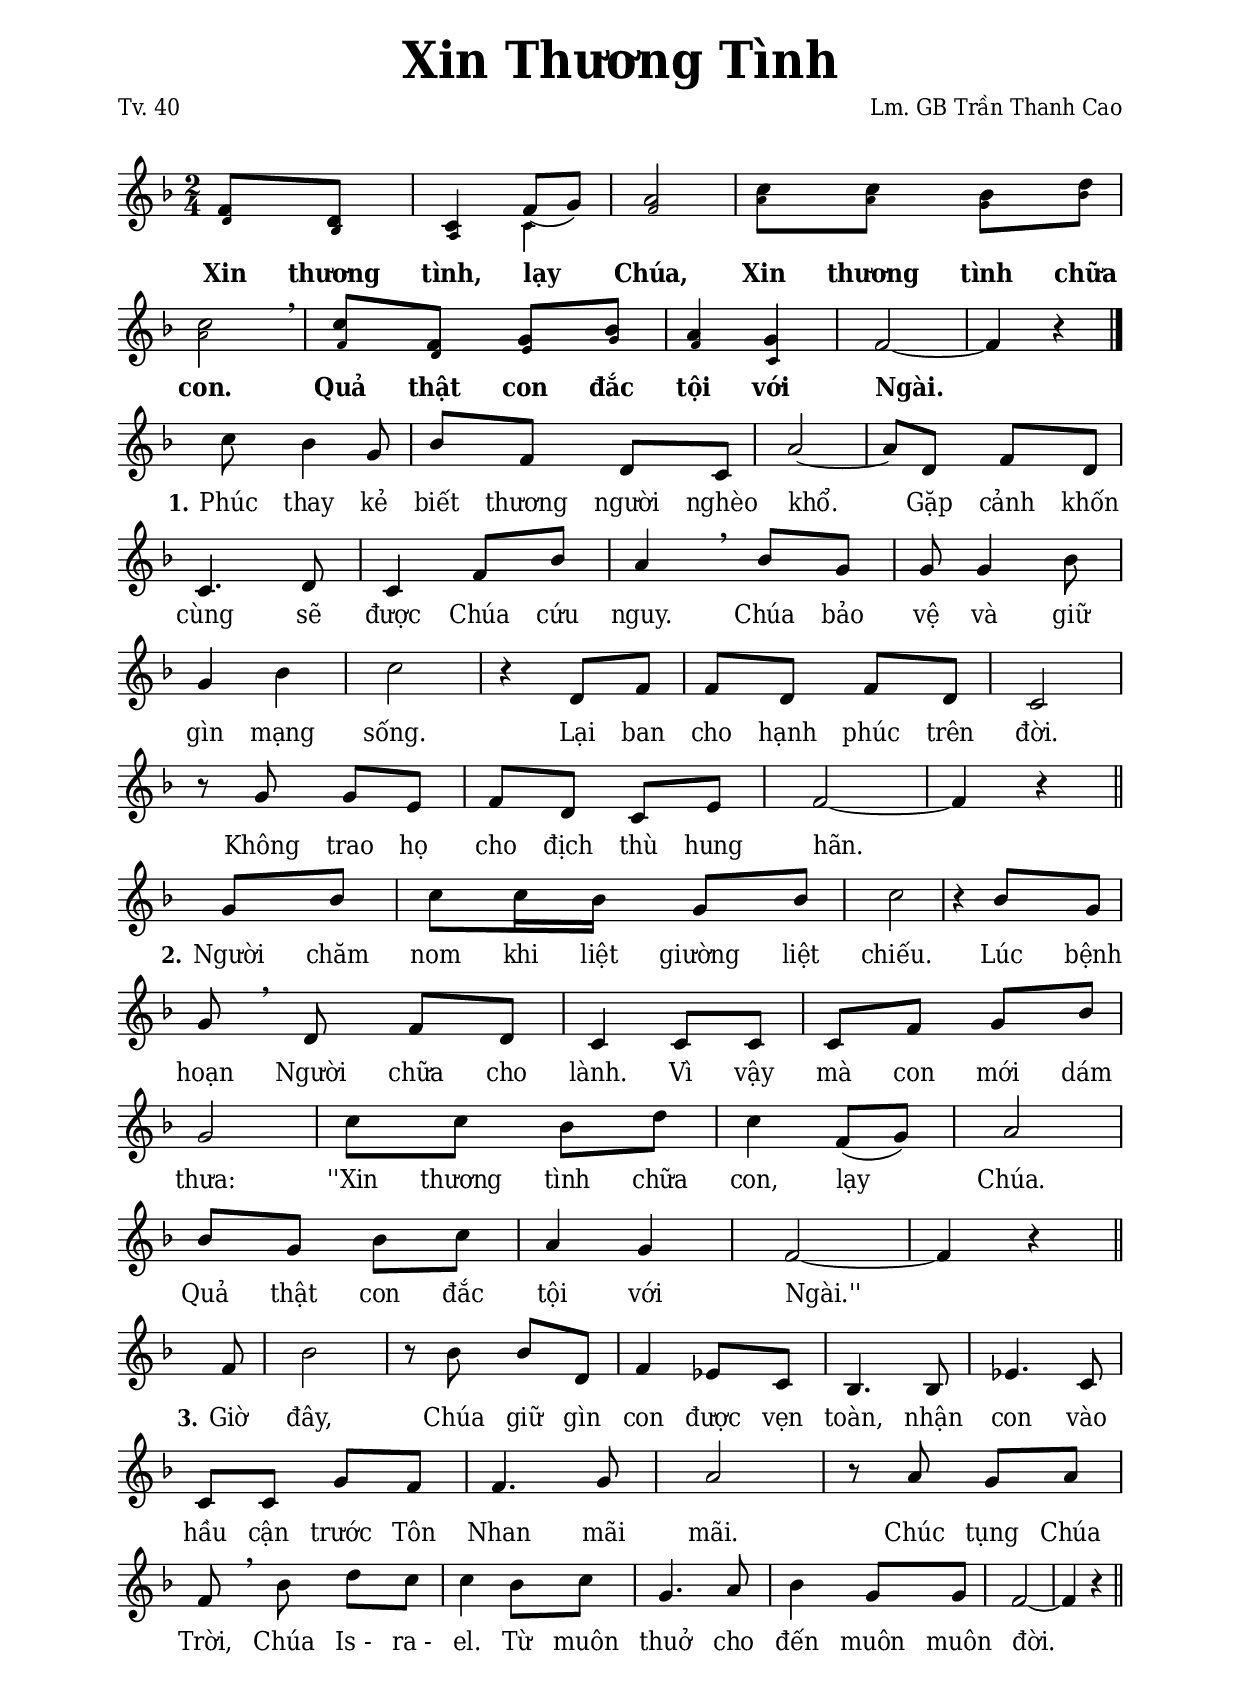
% Cài đặt chung
\version "2.22.1"
\include "english.ly"

\header {
  title = \markup { \fontsize #3 "Xin Thương Tình" }
  poet = "Tv. 40"
  composer = "Lm. GB Trần Thanh Cao"
  arranger = " "
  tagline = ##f
}

% Nhạc điệp khúc
nhacDiepKhucSop = \relative c' {
  \partial 4 f8 d |
  c4 f8 _(g) |
  a2 |
  c8 c bf d |
  c2 \breathe |
  c8 f, g bf |
  a4 g |
  f2 ~ |
  f4 r \bar "|."
}

nhacDiepKhucBas = \relative c' {
  \partial 4 d8 bf |
  a4 c |
  f2 |
  a8 a g bf |
  a2 |
  f8 d e g |
  f4 c |
  f2 ~ |
  f4 r
}

% Nhạc phiên khúc
nhacPhienKhucMot = \relative c'' {
  c8 bf4 g8 |
  bf f d c |
  a'2 ~ |
  a8 d, f d |
  c4. d8 |
  c4 f8 bf |
  a4 \breathe bf8 g |
  g g4 bf8 |
  g4 bf |
  c2 |
  r4 d,8 f |
  f d f d |
  c2 |
  r8 g' g e |
  f d c e |
  f2 ~ 
  f4 r \bar "||"
}

nhacPhienKhucHai = \relative c'' {
  \partial 4 g8 bf |
  c c16 bf g8 bf |
  c2 |
  r4 bf8 g |
  g \breathe d f d |
  c4 c8 c |
  c f g bf |
  g2 |
  c8 c bf d |
  c4 f,8 (g) 
  a2 |
  bf8 g bf c |
  a4 g |
  f2 ~ |
  f4 r \bar "||"
}

nhacPhienKhucBa = \relative c' {
  \partial 8 f8 |
  bf2 |
  r8 bf8 bf d, |
  f4 ef8 c |
  bf4. bf8 |
  ef4. c8 |
  c c g' f |
  f4. g8 |
  a2 |
  r8 a g a |
  f8 \breathe bf d c |
  c4 bf8 c |
  g4. a8 |
  bf4 g8 g |
  f2 ~ |
  f4 r \bar "||"
}

% Lời điệp khúc
loiDiepKhuc = \lyricmode {
  Xin thương tình, lạy Chúa,
  Xin thương tình chữa con.
  Quả thật con đắc tội với Ngài.
}

% Lời phiên khúc
loiPhienKhucMot = \lyricmode {
  \set stanza = #"1."
  Phúc thay kẻ biết thương người nghèo khổ.
  Gặp cảnh khốn cùng sẽ được Chúa cứu nguy.
  Chúa bảo vệ và giữ gìn mạng sống.
  Lại ban cho hạnh phúc trên đời.
  Không trao họ cho địch thù hung hãn.
}

loiPhienKhucHai = \lyricmode {
  \set stanza = #"2."
  Người chăm nom khi liệt giường liệt chiếu.
  Lúc bệnh hoạn Người chữa cho lành.
  Vì vậy mà con mới dám thưa:
  ''Xin thương tình chữa con, lạy Chúa.
  Quả thật con đắc tội với Ngài.''
}

loiPhienKhucBa = \lyricmode {
  \set stanza = #"3."
  Giờ đây, Chúa giữ gìn con được vẹn toàn,
  nhận con vào hầu cận trước Tôn Nhan mãi mãi.
  Chúc tụng Chúa Trời,
  Chúa "Is -" "ra -" el.
  Từ muôn thuở cho đến muôn muôn đời.
}


% Dàn trang
\paper {
  #(set-paper-size "a4")
  top-margin = 10\mm
  bottom-margin = 10\mm
  left-margin = 20\mm
  right-margin = 20\mm
  indent = #0
  #(define fonts
    (make-pango-font-tree
      "Deja Vu Serif Condensed"
      "Deja Vu Serif Condensed"
      "Deja Vu Serif Condensed"
      (/ 20 20)))
  page-count = #1
  system-system-spacing = #'((basic-distance . 11)
                             (minimum-distance . 11)
                             (padding . 1))
  score-system-spacing = #'((basic-distance . 11)
                             (minimum-distance . 11)
                             (padding . 1))
}

% Thiết lập tông và nhịp
TongNhip = { \key f \major \time 2/4 }

% Đổi kích thước nốt cho bè phụ
notBePhu =
#(define-music-function (font-size music) (number? ly:music?)
   (for-some-music
     (lambda (m)
       (if (music-is-of-type? m 'rhythmic-event)
           (begin
             (set! (ly:music-property m 'tweaks)
                   (cons `(font-size . ,font-size)
                         (ly:music-property m 'tweaks)))
             #t)
           #f))
     music)
   music)

\score {
  \new ChoirStaff <<
    \new Staff = diepKhuc \with {
        \consists "Merge_rests_engraver"
        %\magnifyStaff #(magstep +1)
        printPartCombineTexts = ##f
      }
      <<
      \new Voice \TongNhip \partCombine 
        \nhacDiepKhucSop
        \notBePhu -3 { \nhacDiepKhucBas }
      \new NullVoice = nhacThamChieu \nhacDiepKhucSop
      \new Lyrics \with {
          \override VerticalAxisGroup.
            nonstaff-relatedstaff-spacing.padding = #1
          \override VerticalAxisGroup.
            nonstaff-unrelatedstaff-spacing.padding = #1
        }
        \lyricsto nhacThamChieu \loiDiepKhuc
      >>
  >>
  \layout {
    \override Lyrics.LyricText.font-series = #'bold
    %\override Lyrics.LyricText.font-size = #+2
    \override Lyrics.LyricSpace.minimum-distance = #4
    \override Score.BarNumber.break-visibility = ##(#f #f #f)
    \override Score.SpacingSpanner.uniform-stretching = ##t
  }
}

\score {
  \new ChoirStaff <<
    \new Staff = phienKhuc \with {
        %\magnifyStaff #(magstep +1)
      }
      <<
      \new Voice = beSop {
        \key f \major \time 2/4 \nhacPhienKhucMot
      }
    >>
    \new Lyrics \with {
          \override VerticalAxisGroup.
            nonstaff-relatedstaff-spacing.padding = #1
          \override VerticalAxisGroup.
            nonstaff-unrelatedstaff-spacing.padding = #1
        }
        \lyricsto beSop \loiPhienKhucMot
  >>
  \layout {
    \override Staff.TimeSignature.transparent = ##t
    %\override Lyrics.LyricText.font-size = #+2
    \override Lyrics.LyricSpace.minimum-distance = #2.5
    \override Score.BarNumber.break-visibility = ##(#f #f #f)
    \override Score.SpacingSpanner.uniform-stretching = ##t
  }
}

\score {
  \new ChoirStaff <<
    \new Staff = phienKhuc \with {
        %\magnifyStaff #(magstep +1)
      }
      <<
      \new Voice = beSop {
        \key f \major \time 2/4 \nhacPhienKhucHai
      }
    >>
    \new Lyrics \with {
          \override VerticalAxisGroup.
            nonstaff-relatedstaff-spacing.padding = #1
          \override VerticalAxisGroup.
            nonstaff-unrelatedstaff-spacing.padding = #1
        }
        \lyricsto beSop \loiPhienKhucHai
  >>
  \layout {
    \override Staff.TimeSignature.transparent = ##t
    %\override Lyrics.LyricText.font-size = #+2
    \override Lyrics.LyricSpace.minimum-distance = #4
    \override Score.BarNumber.break-visibility = ##(#f #f #f)
    \override Score.SpacingSpanner.uniform-stretching = ##t
  }
}

\score {
  \new ChoirStaff <<
    \new Staff = phienKhuc \with {
        %\magnifyStaff #(magstep +1)
      }
      <<
      \new Voice = beSop {
        \key f \major \time 2/4 \nhacPhienKhucBa
      }
    >>
    \new Lyrics \with {
          \override VerticalAxisGroup.
            nonstaff-relatedstaff-spacing.padding = #1
          \override VerticalAxisGroup.
            nonstaff-unrelatedstaff-spacing.padding = #1
        }
        \lyricsto beSop \loiPhienKhucBa
  >>
  \layout {
    \override Staff.TimeSignature.transparent = ##t
    %\override Lyrics.LyricText.font-size = #+2
    \override Lyrics.LyricSpace.minimum-distance = #2
    \override Score.BarNumber.break-visibility = ##(#f #f #f)
    \override Score.SpacingSpanner.uniform-stretching = ##t
  }
}	
